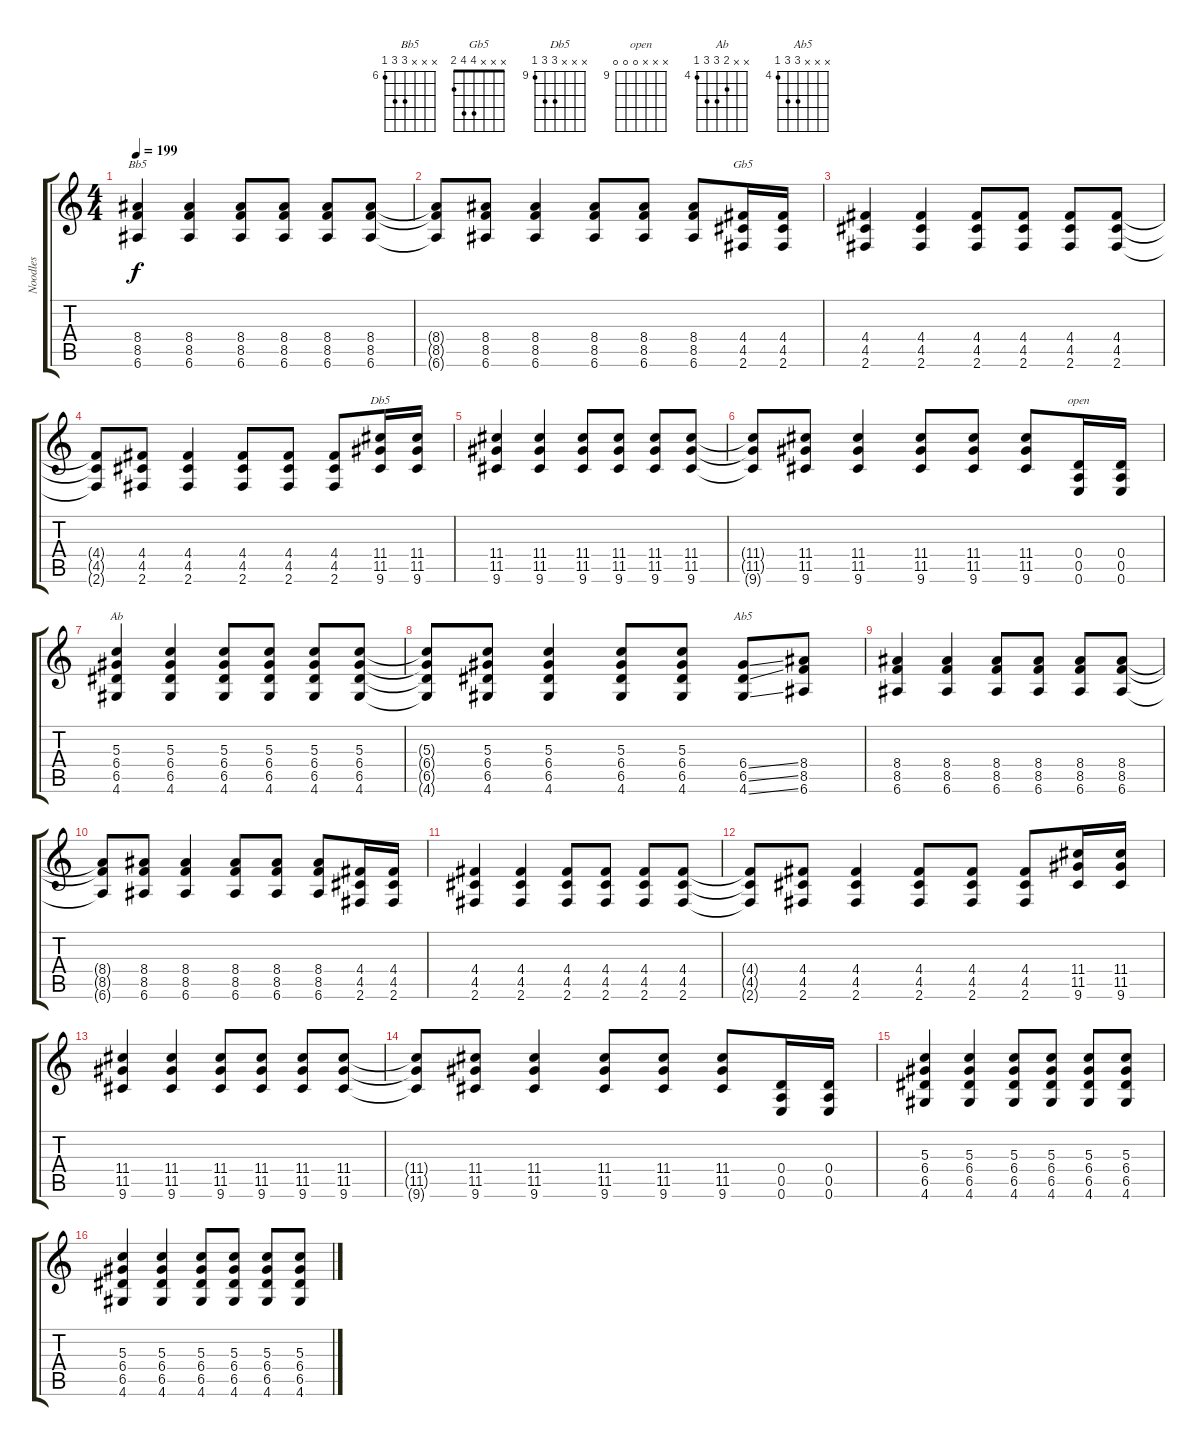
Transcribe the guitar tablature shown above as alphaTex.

\track ("Noodles" "Noodles") {instrument overdrivenguitar}
\staff {score tabs}
\tuning (E4 B3 G3 D3 A2 E2) {hide}
\chord ("Bb5" x x x 8 8 6) {firstfret 6}
\chord ("Gb5" x x x 4 4 2)
\chord ("Db5" x x x 11 11 9) {firstfret 9}
\chord ("open" x x x 0 0 0) {firstfret 9}
\chord ("Ab" x x 5 6 6 4) {firstfret 4}
\chord ("Ab5" x x x 6 6 4) {firstfret 4}
\ts (4 4)
\tempo 199
\clef g2
\ks c
(8.4 8.5 6.6).4{ch "Bb5" dy f} (8.4 8.5 6.6).4 (8.4 8.5 6.6).8 (8.4 8.5 6.6).8 (8.4 8.5 6.6).8 (8.4 8.5 6.6).8 |
(8.4{t} 8.5{t} 6.6{t}).8 (8.4 8.5 6.6).8 (8.4 8.5 6.6).4 (8.4 8.5 6.6).8 (8.4 8.5 6.6).8 (8.4 8.5 6.6).8 (4.4 4.5 2.6).16{ch "Gb5"} (4.4 4.5 2.6).16 |
(4.4 4.5 2.6).4 (4.4 4.5 2.6).4 (4.4 4.5 2.6).8 (4.4 4.5 2.6).8 (4.4 4.5 2.6).8 (4.4 4.5 2.6).8 |
(4.4{t} 4.5{t} 2.6{t}).8 (4.4 4.5 2.6).8 (4.4 4.5 2.6).4 (4.4 4.5 2.6).8 (4.4 4.5 2.6).8 (4.4 4.5 2.6).8 (11.4 11.5 9.6).16{ch "Db5"} (11.4 11.5 9.6).16 |
(11.4 11.5 9.6).4 (11.4 11.5 9.6).4 (11.4 11.5 9.6).8 (11.4 11.5 9.6).8 (11.4 11.5 9.6).8 (11.4 11.5 9.6).8 |
(11.4{t} 11.5{t} 9.6{t}).8 (11.4 11.5 9.6).8 (11.4 11.5 9.6).4 (11.4 11.5 9.6).8 (11.4 11.5 9.6).8 (11.4 11.5 9.6).8 (0.4 0.5 0.6).16{ch "open"} (0.4 0.5 0.6).16 |
(5.3 6.4 6.5 4.6).4{ch "Ab"} (5.3 6.4 6.5 4.6).4 (5.3 6.4 6.5 4.6).8 (5.3 6.4 6.5 4.6).8 (5.3 6.4 6.5 4.6).8 (5.3 6.4 6.5 4.6).8 |
(5.3{t} 6.4{t} 6.5{t} 4.6{t}).8 (5.3 6.4 6.5 4.6).8 (5.3 6.4 6.5 4.6).4 (5.3 6.4 6.5 4.6).8 (5.3 6.4 6.5 4.6).8 (6.4{ss} 6.5{ss} 4.6{ss}).8{ch "Ab5"} (8.4 8.5 6.6).8 |
(8.4 8.5 6.6).4 (8.4 8.5 6.6).4 (8.4 8.5 6.6).8 (8.4 8.5 6.6).8 (8.4 8.5 6.6).8 (8.4 8.5 6.6).8 |
(8.4{t} 8.5{t} 6.6{t}).8 (8.4 8.5 6.6).8 (8.4 8.5 6.6).4 (8.4 8.5 6.6).8 (8.4 8.5 6.6).8 (8.4 8.5 6.6).8 (4.4 4.5 2.6).16 (4.4 4.5 2.6).16 |
(4.4 4.5 2.6).4 (4.4 4.5 2.6).4 (4.4 4.5 2.6).8 (4.4 4.5 2.6).8 (4.4 4.5 2.6).8 (4.4 4.5 2.6).8 |
(4.4{t} 4.5{t} 2.6{t}).8 (4.4 4.5 2.6).8 (4.4 4.5 2.6).4 (4.4 4.5 2.6).8 (4.4 4.5 2.6).8 (4.4 4.5 2.6).8 (11.4 11.5 9.6).16 (11.4 11.5 9.6).16 |
(11.4 11.5 9.6).4 (11.4 11.5 9.6).4 (11.4 11.5 9.6).8 (11.4 11.5 9.6).8 (11.4 11.5 9.6).8 (11.4 11.5 9.6).8 |
(11.4{t} 11.5{t} 9.6{t}).8 (11.4 11.5 9.6).8 (11.4 11.5 9.6).4 (11.4 11.5 9.6).8 (11.4 11.5 9.6).8 (11.4 11.5 9.6).8 (0.4 0.5 0.6).16 (0.4 0.5 0.6).16 |
(5.3 6.4 6.5 4.6).4 (5.3 6.4 6.5 4.6).4 (5.3 6.4 6.5 4.6).8 (5.3 6.4 6.5 4.6).8 (5.3 6.4 6.5 4.6).8 (5.3 6.4 6.5 4.6).8 |
(5.3 6.4 6.5 4.6).4 (5.3 6.4 6.5 4.6).4 (5.3 6.4 6.5 4.6).8 (5.3 6.4 6.5 4.6).8 (5.3 6.4 6.5 4.6).8 (5.3 6.4 6.5 4.6).8
